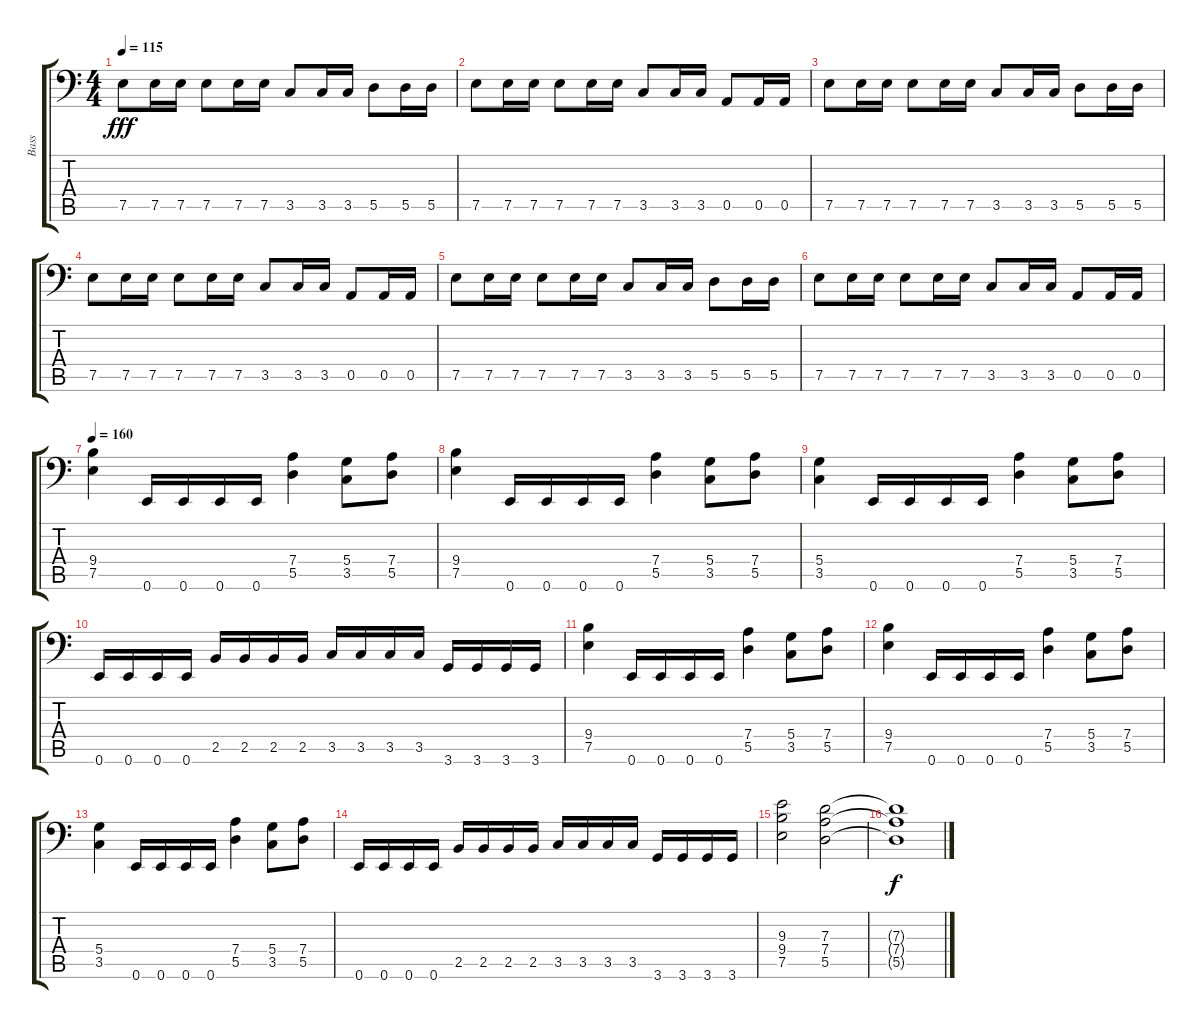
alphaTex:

\track ("Bass" "Bass") {instrument electricbasspick}
\staff {score tabs}
\tuning (E3 B2 G2 D2 A1 E1) {hide}
\ts (4 4)
\tempo 115
\clef f4
\ks c
7.5.8{dy fff instrument electricbasspick} 7.5.16 7.5.16 7.5.8 7.5.16 7.5.16 3.5.8 3.5.16 3.5.16 5.5.8 5.5.16 5.5.16 |
7.5.8 7.5.16 7.5.16 7.5.8 7.5.16 7.5.16 3.5.8 3.5.16 3.5.16 0.5.8 0.5.16 0.5.16 |
7.5.8{instrument electricbasspick} 7.5.16 7.5.16 7.5.8 7.5.16 7.5.16 3.5.8 3.5.16 3.5.16 5.5.8 5.5.16 5.5.16 |
7.5.8 7.5.16 7.5.16 7.5.8 7.5.16 7.5.16 3.5.8 3.5.16 3.5.16 0.5.8 0.5.16 0.5.16 |
7.5.8{instrument electricbasspick} 7.5.16 7.5.16 7.5.8 7.5.16 7.5.16 3.5.8 3.5.16 3.5.16 5.5.8 5.5.16 5.5.16 |
7.5.8 7.5.16 7.5.16 7.5.8 7.5.16 7.5.16 3.5.8 3.5.16 3.5.16 0.5.8 0.5.16 0.5.16 |
\tempo 160
(9.4 7.5).4 0.6.16 0.6.16 0.6.16 0.6.16 (7.4 5.5).4 (5.4 3.5).8 (7.4 5.5).8 |
(9.4 7.5).4 0.6.16 0.6.16 0.6.16 0.6.16 (7.4 5.5).4 (5.4 3.5).8 (7.4 5.5).8 |
(5.4 3.5).4 0.6.16 0.6.16 0.6.16 0.6.16 (7.4 5.5).4 (5.4 3.5).8 (7.4 5.5).8 |
0.6.16 0.6.16 0.6.16 0.6.16 2.5.16 2.5.16 2.5.16 2.5.16 3.5.16 3.5.16 3.5.16 3.5.16 3.6.16 3.6.16 3.6.16 3.6.16 |
(9.4 7.5).4 0.6.16 0.6.16 0.6.16 0.6.16 (7.4 5.5).4 (5.4 3.5).8 (7.4 5.5).8 |
(9.4 7.5).4 0.6.16 0.6.16 0.6.16 0.6.16 (7.4 5.5).4 (5.4 3.5).8 (7.4 5.5).8 |
(5.4 3.5).4 0.6.16 0.6.16 0.6.16 0.6.16 (7.4 5.5).4 (5.4 3.5).8 (7.4 5.5).8 |
0.6.16 0.6.16 0.6.16 0.6.16 2.5.16 2.5.16 2.5.16 2.5.16 3.5.16 3.5.16 3.5.16 3.5.16 3.6.16 3.6.16 3.6.16 3.6.16 |
(9.3 9.4 7.5).2 (7.3 7.4 5.5).2 |
(7.3{t} 7.4{t} 5.5{t}).1{dy f}
